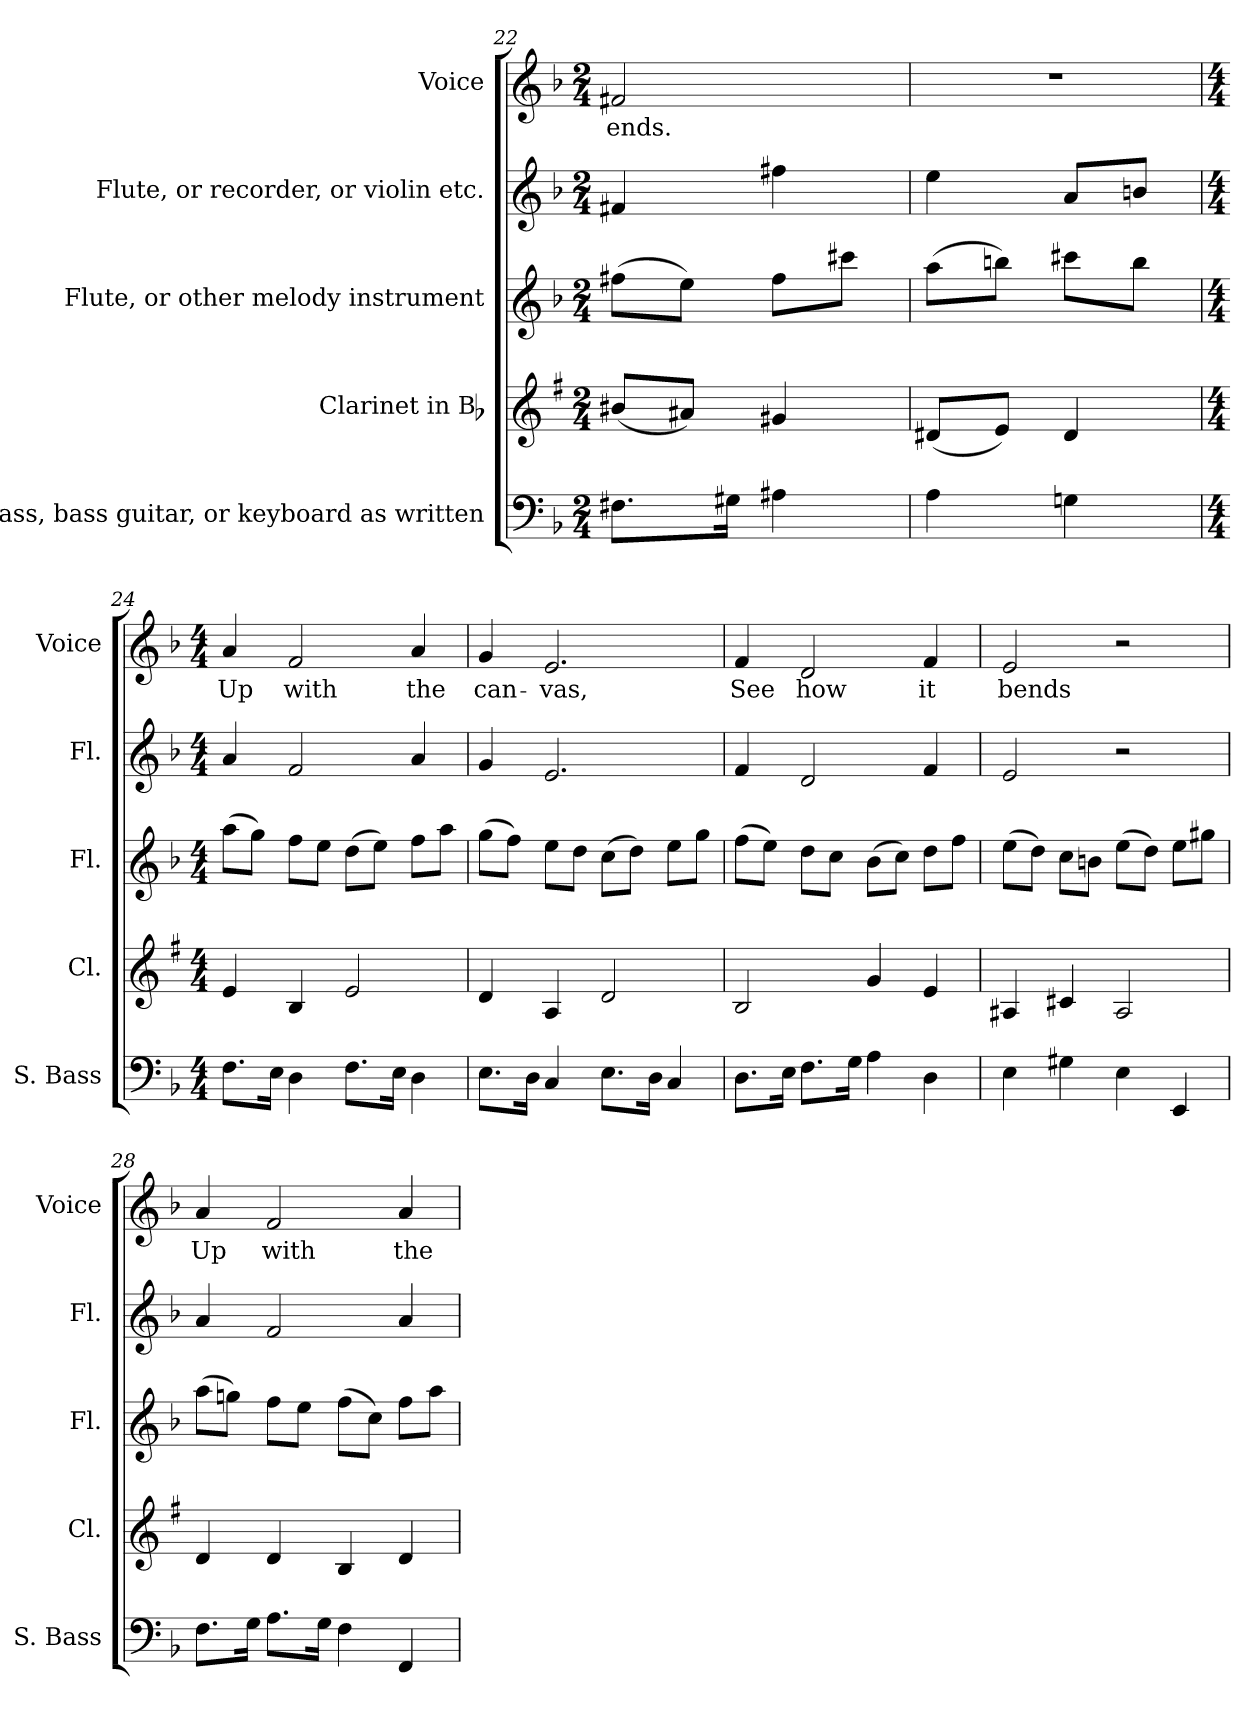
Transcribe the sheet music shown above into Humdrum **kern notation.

**kern	**kern	**kern	**kern	**kern	**text
*part5	*part4	*part3	*part2	*part1	*part1
*staff5	*staff4	*staff3	*staff2	*staff1	*staff1
*I"String bass, bass guitar, or keyboard as written	*I"Clarinet in Bb	*I"Flute, or other  melody instrument	*I"Flute, or recorder, or violin etc.	*I"Voice	*
*I'S. Bass	*I'Cl.	*I'Fl.	*I'Fl.	*I'Voice	*
*clefF4	*clefG2	*clefG2	*clefG2	*clefG2	*
*ITrd7c12	*ITrd1c2	*	*	*	*
*k[b-]	*k[b-]	*k[b-]	*k[b-]	*k[b-]	*
*F:	*F:	*F:	*F:	*F:	*
*M2/4	*M2/4	*M2/4	*M2/4	*M2/4	*
=22	=22	=22	=22	=22	=22
!	!	!	!	!	!LO:LY:b:color=#000000
8.FF#Xi\L	(8a#Xi/L	(8ff#Xi\L	4f#Xi/	2f#Xi/	ends.
.	8g#Xi/J)	8eei\J)	.	.	.
16GG#Xi\Jk	.	.	.	.	.
4AA#Xi\	4f#Xi/	8ff#i\L	4ff#Xi\	.	.
.	.	8ccc#Xi\J	.	.	.
=23	=23	=23	=23	=23	=23
!	!	!	!	!LO:N:vis=1	!
4AAi\	(8c#Xi/L	(8aai\L	4eei\	2r	.
.	8di/J)	8bbni\J)	.	.	.
4GGni\	4c#i/	8ccc#Xi\L	8ai/L	.	.
.	.	8bbi\J	8bni/J	.	.
=24	=24	=24	=24	=24	=24
*M4/4	*M4/4	*M4/4	*M4/4	*M4/4	*
!	!	!	!	!	!LO:LY:b:color=#000000
8.FFi\L	4di/	(8aai\L	4ai/	4ai/	Up
.	.	8ggi\J)	.	.	.
16EEi\Jk	.	.	.	.	.
!	!	!	!	!	!LO:LY:b:color=#000000
4DDi\	4Ai/	8ffi\L	2fi/	2fi/	with
.	.	8eei\J	.	.	.
8.FFi\L	2di/	(8ddi\L	.	.	.
.	.	8eei\J)	.	.	.
16EEi\Jk	.	.	.	.	.
!	!	!	!	!	!LO:LY:b:color=#000000
4DDi\	.	8ffi\L	4ai/	4ai/	the
.	.	8aai\J	.	.	.
!!LO:LB:g=z
=25	=25	=25	=25	=25	=25
!	!	!	!	!	!LO:LY:b:color=#000000
8.EEi\L	4ci/	(8ggi\L	4gi/	4gi/	can-
.	.	8ffi\J)	.	.	.
16DDi\Jk	.	.	.	.	.
!	!	!	!	!	!LO:LY:b:color=#000000
4CCi/	4Gi/	8eei\L	2.ei/	2.ei/	-vas,
.	.	8ddi\J	.	.	.
8.EEi\L	2ci/	(8cci\L	.	.	.
.	.	8ddi\J)	.	.	.
16DDi\Jk	.	.	.	.	.
4CCi/	.	8eei\L	.	.	.
.	.	8ggi\J	.	.	.
=26	=26	=26	=26	=26	=26
!	!	!	!	!	!LO:LY:b:color=#000000
8.DDi\L	2Ai/	(8ffi\L	4fi/	4fi/	See
.	.	8eei\J)	.	.	.
16EEi\Jk	.	.	.	.	.
!	!	!	!	!	!LO:LY:b:color=#000000
8.FFi\L	.	8ddi\L	2di/	2di/	how
.	.	8cci\J	.	.	.
16GGi\Jk	.	.	.	.	.
4AAi\	4fi/	(8b-i\L	.	.	.
.	.	8cci\J)	.	.	.
!	!	!	!	!	!LO:LY:b:color=#000000
4DDi\	4di/	8ddi\L	4fi/	4fi/	it
.	.	8ffi\J	.	.	.
=27	=27	=27	=27	=27	=27
!	!	!	!	!	!LO:LY:b:color=#000000
4EEi\	4G#Xi/	(8eei\L	2ei/	2ei/	bends
.	.	8ddi\J)	.	.	.
4GG#Xi\	4Bni/	8cci\L	.	.	.
.	.	8bni\J	.	.	.
4EEi\	2G#i/	(8eei\L	2r	2r	.
.	.	8ddi\J)	.	.	.
4EEEi/	.	8eei\L	.	.	.
.	.	8gg#Xi\J	.	.	.
!!LO:LB:g=z
=28	=28	=28	=28	=28	=28
!	!	!	!	!	!LO:LY:b:color=#000000
8.FFi\L	4ci/	(8aai\L	4ai/	4ai/	Up
.	.	8ggni\J)	.	.	.
16GGi\Jk	.	.	.	.	.
!	!	!	!	!	!LO:LY:b:color=#000000
8.AAi\L	4ci/	8ffi\L	2fi/	2fi/	with
.	.	8eei\J	.	.	.
16GGi\Jk	.	.	.	.	.
4FFi\	4Ai/	(8ffi\L	.	.	.
.	.	8cci\J)	.	.	.
!	!	!	!	!	!LO:LY:b:color=#000000
4FFFi/	4ci/	8ffi\L	4ai/	4ai/	the
.	.	8aai\J	.	.	.
=	=	=	=	=	=
*-	*-	*-	*-	*-	*-
